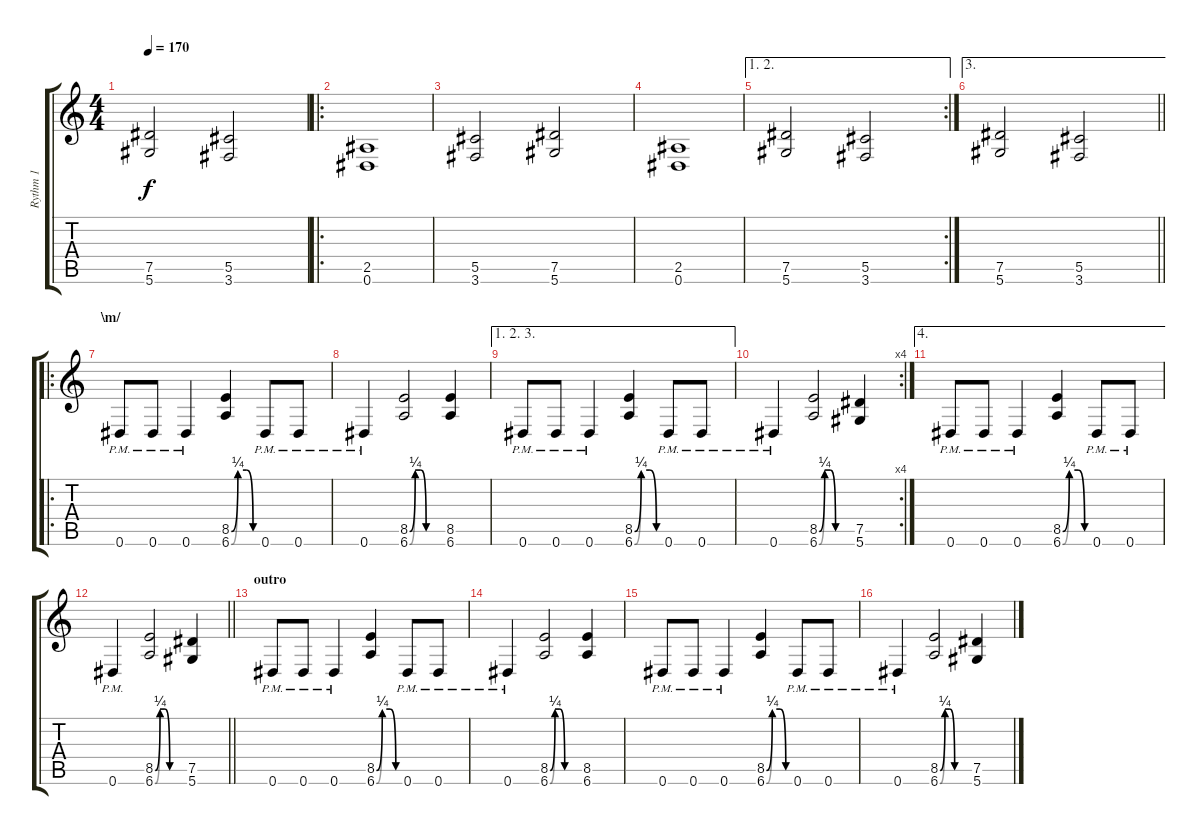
\track ("Rythm 1" "Rythm 1") {instrument distortionguitar}
\staff {score tabs}
\tuning (Eb4 Bb3 Gb3 Db3 Ab2 Eb2) {hide}
\ts (4 4)
\tempo 170
\clef g2
\ks c
(7.5 5.6).2{dy f} (5.5 3.6).2 |
\ro
(2.5 0.6).1 |
(5.5 3.6).2 (7.5 5.6).2 |
(2.5 0.6).1 |
\ae (1 2)
\rc 2
(7.5 5.6).2 (5.5 3.6).2 |
\ae 3
\barLineRight lightlight
(7.5 5.6).2 (5.5 3.6).2 |
\ro
\section ("" "\\m/")
0.6{pm}.8 0.6{pm}.8 0.6{pm}.4 (8.5{be (custom 0 0 15 1 35 1 50 0 60 0)} 6.6{be (custom 0 0 15 1 35 1 51 0 60 0)}).4 0.6{pm}.8 0.6{pm}.8 |
0.6{pm}.4 (8.5{be (custom 0 0 10 1 20 1 30 0 60 0)} 6.6{be (custom 0 0 10 1 20 1 30 0 60 0)}).2 (8.5 6.6).4 |
\ae (1 2 3)
0.6{pm}.8 0.6{pm}.8 0.6{pm}.4 (8.5{be (custom 0 0 15 1 35 1 50 0 60 0)} 6.6{be (custom 0 0 15 1 35 1 51 0 60 0)}).4 0.6{pm}.8 0.6{pm}.8 |
\rc 4
0.6{pm}.4 (8.5{be (custom 0 0 10 1 20 1 30 0 60 0)} 6.6{be (custom 0 0 10 1 20 1 30 0 60 0)}).2 (7.5 5.6).4 |
\ae 4
0.6{pm}.8 0.6{pm}.8 0.6{pm}.4 (8.5{be (custom 0 0 15 1 35 1 50 0 60 0)} 6.6{be (custom 0 0 15 1 35 1 51 0 60 0)}).4 0.6{pm}.8 0.6{pm}.8 |
\barLineRight lightlight
0.6{pm}.4 (8.5{be (custom 0 0 10 1 20 1 30 0 60 0)} 6.6{be (custom 0 0 10 1 20 1 30 0 60 0)}).2 (7.5 5.6).4 |
\section ("" "outro")
0.6{pm}.8 0.6{pm}.8 0.6{pm}.4 (8.5{be (custom 0 0 15 1 35 1 50 0 60 0)} 6.6{be (custom 0 0 15 1 35 1 51 0 60 0)}).4 0.6{pm}.8 0.6{pm}.8 |
0.6{pm}.4 (8.5{be (custom 0 0 10 1 20 1 30 0 60 0)} 6.6{be (custom 0 0 10 1 20 1 30 0 60 0)}).2 (8.5 6.6).4 |
0.6{pm}.8 0.6{pm}.8 0.6{pm}.4 (8.5{be (custom 0 0 15 1 35 1 50 0 60 0)} 6.6{be (custom 0 0 15 1 35 1 51 0 60 0)}).4 0.6{pm}.8 0.6{pm}.8 |
0.6{pm}.4 (8.5{be (custom 0 0 10 1 20 1 30 0 60 0)} 6.6{be (custom 0 0 10 1 20 1 30 0 60 0)}).2 (7.5 5.6).4
